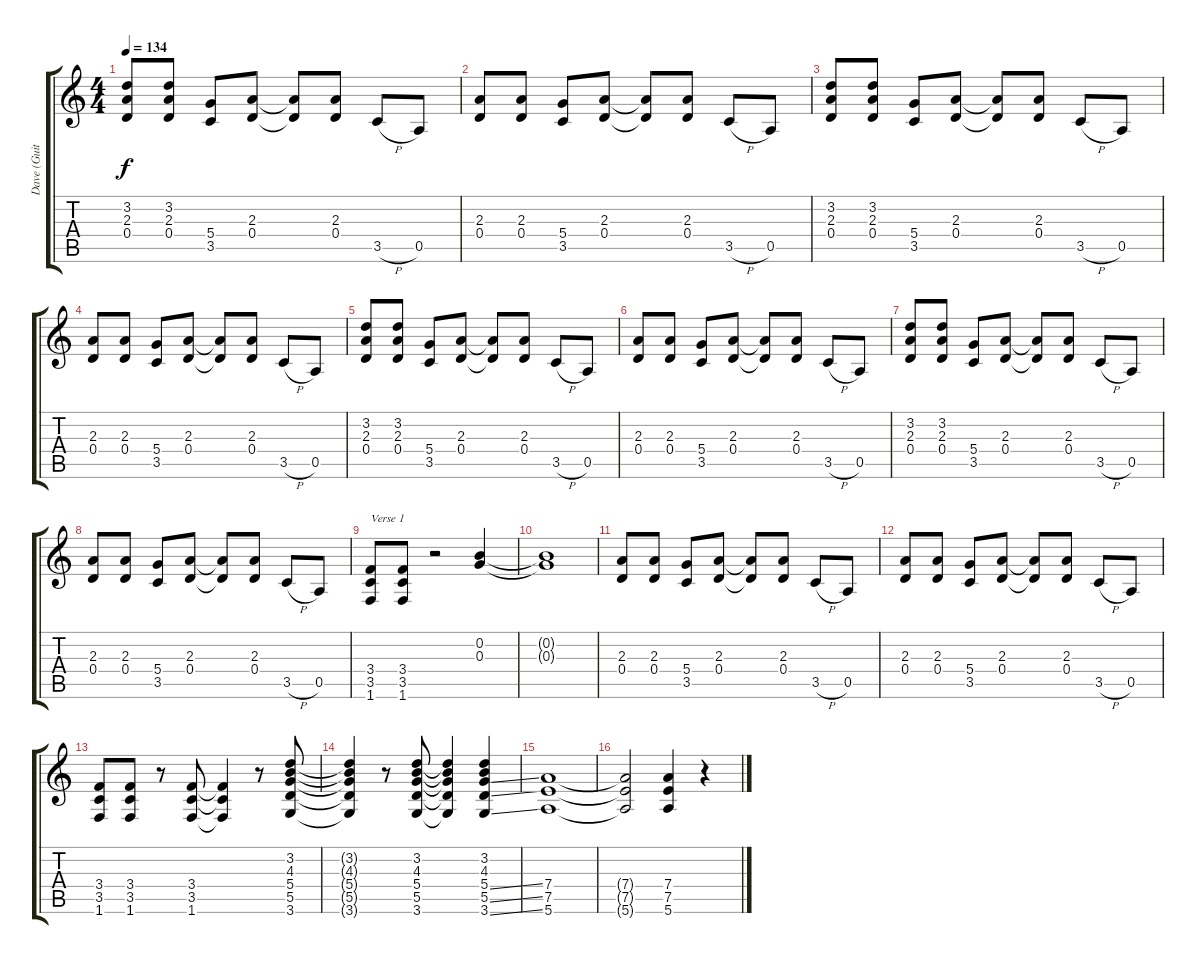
\track ("Dave (Guitar 1)" "Dave (Guit") {instrument distortionguitar}
\staff {score tabs}
\tuning (E4 B3 G3 D3 A2 E2) {hide}
\ts (4 4)
\tempo 134
\clef g2
\ks c
(3.2 2.3 0.4).8{dy f} (3.2 2.3 0.4).8 (5.4 3.5).8 (2.3 0.4).8 (2.3{t} 0.4{t}).8 (2.3 0.4).8 3.5{h}.8 0.5.8 |
(2.3 0.4).8 (2.3 0.4).8 (5.4 3.5).8 (2.3 0.4).8 (2.3{t} 0.4{t}).8 (2.3 0.4).8 3.5{h}.8 0.5.8 |
(3.2 2.3 0.4).8 (3.2 2.3 0.4).8 (5.4 3.5).8 (2.3 0.4).8 (2.3{t} 0.4{t}).8 (2.3 0.4).8 3.5{h}.8 0.5.8 |
(2.3 0.4).8 (2.3 0.4).8 (5.4 3.5).8 (2.3 0.4).8 (2.3{t} 0.4{t}).8 (2.3 0.4).8 3.5{h}.8 0.5.8 |
(3.2 2.3 0.4).8 (3.2 2.3 0.4).8 (5.4 3.5).8 (2.3 0.4).8 (2.3{t} 0.4{t}).8 (2.3 0.4).8 3.5{h}.8 0.5.8 |
(2.3 0.4).8 (2.3 0.4).8 (5.4 3.5).8 (2.3 0.4).8 (2.3{t} 0.4{t}).8 (2.3 0.4).8 3.5{h}.8 0.5.8 |
(3.2 2.3 0.4).8 (3.2 2.3 0.4).8 (5.4 3.5).8 (2.3 0.4).8 (2.3{t} 0.4{t}).8 (2.3 0.4).8 3.5{h}.8 0.5.8 |
(2.3 0.4).8 (2.3 0.4).8 (5.4 3.5).8 (2.3 0.4).8 (2.3{t} 0.4{t}).8 (2.3 0.4).8 3.5{h}.8 0.5.8 |
(3.4 3.5 1.6).8{txt "Verse 1"} (3.4 3.5 1.6).8 r.2 (0.2 0.3).4 |
(0.2{t} 0.3{t}).1 |
(2.3 0.4).8 (2.3 0.4).8 (5.4 3.5).8 (2.3 0.4).8 (2.3{t} 0.4{t}).8 (2.3 0.4).8 3.5{h}.8 0.5.8 |
(2.3 0.4).8 (2.3 0.4).8 (5.4 3.5).8 (2.3 0.4).8 (2.3{t} 0.4{t}).8 (2.3 0.4).8 3.5{h}.8 0.5.8 |
(3.4 3.5 1.6).8 (3.4 3.5 1.6).8 r.8 (3.4 3.5 1.6).8 (3.4{t} 3.5{t} 1.6{t}).4 r.8 (3.2 4.3 5.4 5.5 3.6).8 |
(3.2{t} 4.3{t} 5.4{t} 5.5{t} 3.6{t}).4 r.8 (3.2 4.3 5.4 5.5 3.6).8 (3.2{t} 4.3{t} 5.4{t} 5.5{t} 3.6{t}).4 (3.2 4.3 5.4{ss} 5.5{ss} 3.6{ss}).4 |
(7.4 7.5 5.6).1 |
(7.4{t} 7.5{t} 5.6{t}).2 (7.4 7.5 5.6).4 r.4
